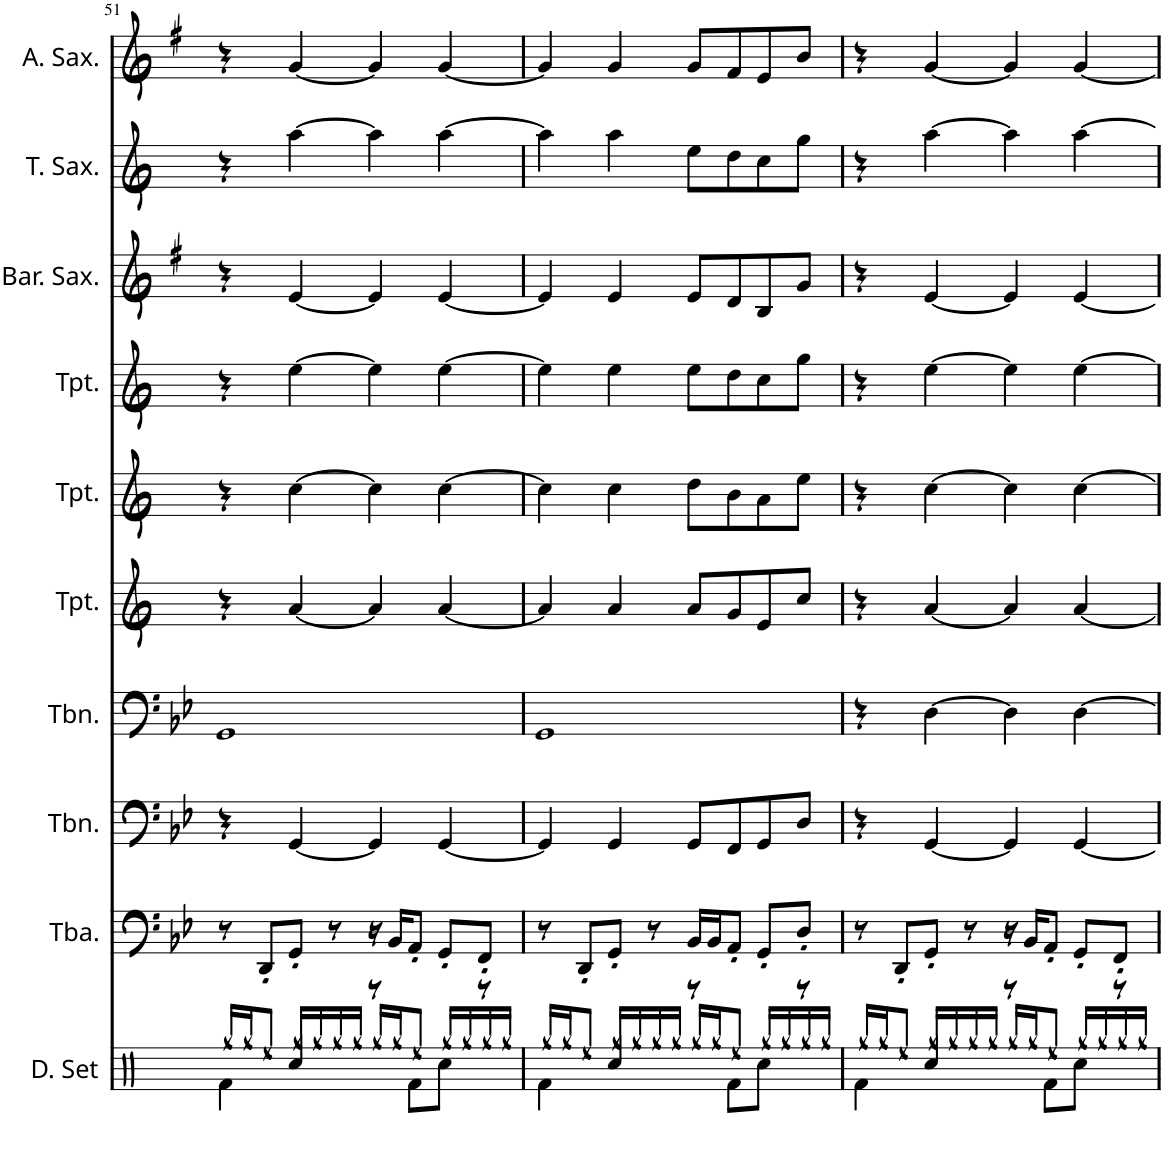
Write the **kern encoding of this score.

**kern	**kern	**kern	**kern	**kern	**kern	**kern	**kern	**kern	**kern
*part10	*part9	*part8	*part7	*part6	*part5	*part4	*part3	*part2	*part1
*staff10	*staff9	*staff8	*staff7	*staff6	*staff5	*staff4	*staff3	*staff2	*staff1
*I"Drumset	*I"Tuba	*I"Trombone	*I"Trombone	*I"Trumpet	*I"Trumpet	*I"Trumpet	*I"Baritone Saxophone	*I"Tenor Saxophone	*I"Alto Saxophone
*I'D. Set	*I'Tba.	*I'Tbn.	*I'Tbn.	*I'Tpt.	*I'Tpt.	*I'Tpt.	*I'Bar. Sax.	*I'T. Sax.	*I'A. Sax.
!!LO:PB:g=z
*clefX	*clefF4	*clefF4	*clefF4	*clefG2	*clefG2	*clefG2	*clefG2	*clefG2	*clefG2
*	*	*	*	*Trd1c2	*Trd1c2	*Trd1c2	*Trd12c21	*Trd8c14	*Trd5c9
*k[]	*k[b-e-]	*k[b-e-]	*k[b-e-]	*k[]	*k[]	*k[]	*k[f#]	*k[]	*k[f#]
*M4/4	*M4/4	*M4/4	*M4/4	*M4/4	*M4/4	*M4/4	*M4/4	*M4/4	*M4/4
=51	=51	=51	=51	=51	=51	=51	=51	=51	=51
*^	*	*	*	*	*	*	*	*	*
4Rf\	16Rgg/LL	8r	4r	1GG	4r	4r	4r	4r	4r	4r
.	16Rgg/J	.	.	.	.	.	.	.	.	.
.	8Ree/J	8DD'/L	.	.	.	.	.	.	.	.
4Rcc/	16Rgg/LL	8GG'/J	[4GG/	.	[4a/	[4cc\	[4ee\	[4e/	[4aa\	[4g/
.	16Rgg/	.	.	.	.	.	.	.	.	.
.	16Rgg/	8r	.	.	.	.	.	.	.	.
.	16Rgg/JJ	.	.	.	.	.	.	.	.	.
8r	16Rgg/LL	16r	4GG/]	.	4a/]	4cc\]	4ee\]	4e/]	4aa\]	4g/]
.	16Rgg/J	16BB-/KL	.	.	.	.	.	.	.	.
8Rf\L	8Ree/J	8AA'/J	.	.	.	.	.	.	.	.
8Rcc\J	16Rgg/LL	8GG'/L	[4GG/	.	[4a/	[4cc\	[4ee\	[4e/	[4aa\	[4g/
.	16Rgg/	.	.	.	.	.	.	.	.	.
8r	16Rgg/	8FF'/J	.	.	.	.	.	.	.	.
.	16Rgg/JJ	.	.	.	.	.	.	.	.	.
=52	=52	=52	=52	=52	=52	=52	=52	=52	=52	=52
4Rf\	16Rgg/LL	8r	4GG/]	1GG	4a/]	4cc\]	4ee\]	4e/]	4aa\]	4g/]
.	16Rgg/J	.	.	.	.	.	.	.	.	.
.	8Ree/J	8DD'/L	.	.	.	.	.	.	.	.
4Rcc/	16Rgg/LL	8GG'/J	4GG/	.	4a/	4cc\	4ee\	4e/	4aa\	4g/
.	16Rgg/	.	.	.	.	.	.	.	.	.
.	16Rgg/	8r	.	.	.	.	.	.	.	.
.	16Rgg/JJ	.	.	.	.	.	.	.	.	.
8r	16Rgg/LL	16BB-/LL	8GG/L	.	8a/L	8dd\L	8ee\L	8e/L	8ee\L	8g/L
.	16Rgg/J	16BB-/J	.	.	.	.	.	.	.	.
8Rf\L	8Ree/J	8AA'/J	8FF/	.	8g/	8b\	8dd\	8d/	8dd\	8f#/
8Rcc\J	16Rgg/LL	8GG'/L	8GG/	.	8e/	8a\	8cc\	8B/	8cc\	8e/
.	16Rgg/	.	.	.	.	.	.	.	.	.
8r	16Rgg/	8D'/J	8D/J	.	8cc/J	8ee\J	8gg\J	8g/J	8gg\J	8b/J
.	16Rgg/JJ	.	.	.	.	.	.	.	.	.
=53	=53	=53	=53	=53	=53	=53	=53	=53	=53	=53
4Rf\	16Rgg/LL	8r	4r	4r	4r	4r	4r	4r	4r	4r
.	16Rgg/J	.	.	.	.	.	.	.	.	.
.	8Ree/J	8DD'/L	.	.	.	.	.	.	.	.
4Rcc/	16Rgg/LL	8GG'/J	[4GG/	[4D\	[4a/	[4cc\	[4ee\	[4e/	[4aa\	[4g/
.	16Rgg/	.	.	.	.	.	.	.	.	.
.	16Rgg/	8r	.	.	.	.	.	.	.	.
.	16Rgg/JJ	.	.	.	.	.	.	.	.	.
8r	16Rgg/LL	16r	4GG/]	4D\]	4a/]	4cc\]	4ee\]	4e/]	4aa\]	4g/]
.	16Rgg/J	16BB-/KL	.	.	.	.	.	.	.	.
8Rf\L	8Ree/J	8AA'/J	.	.	.	.	.	.	.	.
8Rcc\J	16Rgg/LL	8GG'/L	[4GG/	[4D\	[4a/	[4cc\	[4ee\	[4e/	[4aa\	[4g/
.	16Rgg/	.	.	.	.	.	.	.	.	.
8r	16Rgg/	8FF'/J	.	.	.	.	.	.	.	.
.	16Rgg/JJ	.	.	.	.	.	.	.	.	.
*v	*v	*	*	*	*	*	*	*	*	*
=	=	=	=	=	=	=	=	=	=
*-	*-	*-	*-	*-	*-	*-	*-	*-	*-
